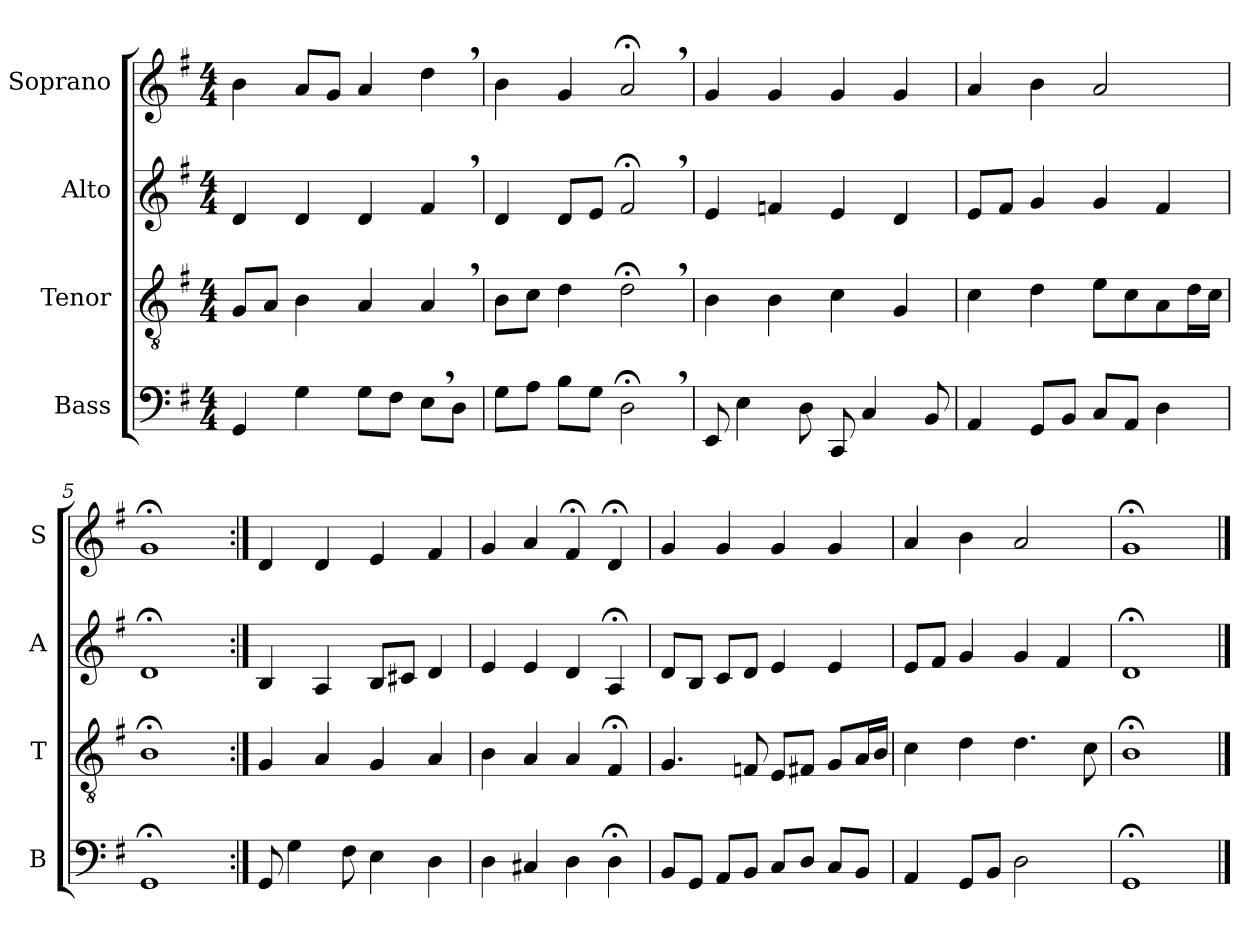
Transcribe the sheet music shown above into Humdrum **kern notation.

**kern	**kern	**kern	**kern
*part4	*part3	*part2	*part1
*staff4	*staff3	*staff2	*staff1
*I"Bass	*I"Tenor	*I"Alto	*I"Soprano
*I'B	*I'T	*I'A	*I'S
*clefF4	*clefGv2	*clefG2	*clefG2
*k[f#]	*k[f#]	*k[f#]	*k[f#]
*M4/4	*M4/4	*M4/4	*M4/4
=1	=1	=1	=1
4GG/	8G/L	4d/	4b\
.	8A/J	.	.
4G\	4B\	4d/	8a/L
.	.	.	8g/J
8G\L	4A/	4d/	4a:/
8F#\J	.	.	.
8E,\L	4A,/	4f#,/	4dd,\
8D\J	.	.	.
=2	=2	=2	=2
8G\L	8B\L	4d/	4b\
8A\J	8c\J	.	.
8B\L	4d\	8d/L	4g/
8G\J	.	8e/J	.
2D;<,\	2d;<,\	2f#;<,/	2a;<,/
=3	=3	=3	=3
8EE/	4B\	4e/	4g/
4E\	.	.	.
.	4B\	4fn/	4g/
8D\	.	.	.
8CC/	4c\	4e/	4g/
4C/	.	.	.
.	4G/	4d/	4g/
8BB/	.	.	.
=4	=4	=4	=4
4AA/	4c\	8e/L	4a/
.	.	8f#/J	.
8GG/L	4d\	4g/	4b\
8BB/J	.	.	.
8C/L	8e\L	4g/	2a/
8AA/J	8c\	.	.
4D\	8A\	4f#/	.
.	16d\L	.	.
.	16c\JJ	.	.
=5	=5	=5	=5
1GG;</	1B;<\	1d;</	1g;</
=6:|!	=6:|!	=6:|!	=6:|!
8GG/	4G/	4B/	4d/
4G\	.	.	.
.	4A/	4A/	4d/
8F#\	.	.	.
4E\	4G/	8B/L	4e/
.	.	8c#X/J	.
4D\	4A/	4d/	4f#/
=7	=7	=7	=7
4D\	4B\	4e/	4g/
4C#X/	4A/	4e/	4a/
4D\	4A/	4d/	4f#;</
4D;<\	4F#;</	4A;</	4d;</
=8	=8	=8	=8
8BB/L	4.G/	8d/L	4g/
8GG/J	.	8B/J	.
8AA/L	.	8c/L	4g/
8BB/J	8Fn/	8d/J	.
8C/L	8E/L	4e/	4g/
8D/J	8F#X/J	.	.
8C/L	8G/L	4e/	4g/
8BB/J	16A/L	.	.
.	16B/JJ	.	.
=9	=9	=9	=9
4AA/	4c\	8e/L	4a/
.	.	8f#/J	.
8GG/L	4d\	4g/	4b\
8BB/J	.	.	.
2D\	4.d\	4g/	2a/
.	.	4f#/	.
.	8c\	.	.
=10	=10	=10	=10
1GG;</	1B;<\	1d;</	1g;</
==	==	==	==
*-	*-	*-	*-
